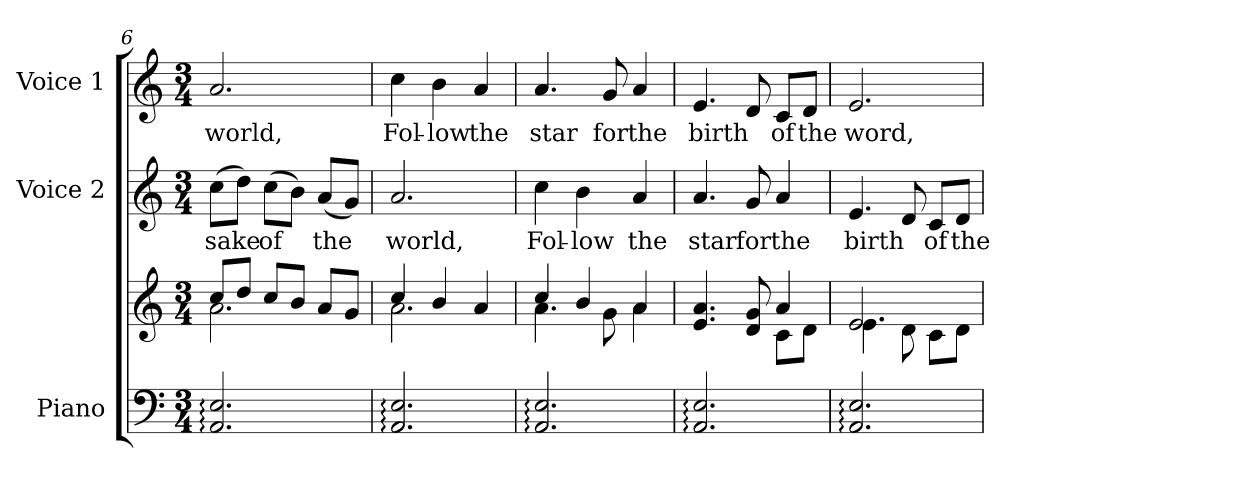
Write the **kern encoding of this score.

**kern	**kern	**kern	**text	**kern	**text
*part3	*part3	*part2	*part2	*part1	*part1
*staff4	*staff3	*staff2	*staff2	*staff1	*staff1
*I"Piano	*	*I"Voice 2	*	*I"Voice 1	*
*I'Pno.	*	*I'Voice	*	*I'Voice	*
*clefF4	*clefG2	*clefG2	*	*clefG2	*
*k[]	*k[]	*k[]	*	*k[]	*
*C:	*C:	*C:	*	*C:	*
*M3/4	*M3/4	*M3/4	*	*M3/4	*
=6	=6	=6	=6	=6	=6
*	*^	*	*	*	*
!	!	!	!	!LO:LY:b:color=#000000	!	!
!	!	!	!	!	!	!LO:LY:b:color=#000000
2.AAi/: 2.Ei:	2.ai\	8cci/L	(8cci\L	sake	2.ai/	world,
.	.	8ddi/J	8ddi\J)	.	.	.
!	!	!	!	!LO:LY:b:color=#000000	!	!
.	.	8cci/L	(8cci\L	of	.	.
.	.	8bi/J	8bi\J)	.	.	.
!	!	!	!	!LO:LY:b:color=#000000	!	!
.	.	8ai/L	(8ai/L	the	.	.
.	.	8gi/J	8gi/J)	.	.	.
=7	=7	=7	=7	=7	=7	=7
!	!	!	!	!LO:LY:b:color=#000000	!	!
!	!	!	!	!	!	!LO:LY:b:color=#000000
2.AAi/: 2.Ei:	4cci/	2.ai\	2.ai/	world,	4cci\	Fol-
!	!	!	!	!	!	!LO:LY:b:color=#000000
.	4bi/	.	.	.	4bi\	-low
!	!	!	!	!	!	!LO:LY:b:color=#000000
.	4ai/	.	.	.	4ai/	the
!!LO:LB:g=z
=8	=8	=8	=8	=8	=8	=8
!	!	!	!	!LO:LY:b:color=#000000	!	!
!	!	!	!	!	!	!LO:LY:b:color=#000000
2.AAi/: 2.Ei:	4.ai\	4cci/	4cci\	Fol-	4.ai/	star
!	!	!	!	!LO:LY:b:color=#000000	!	!
.	.	4bi/	4bi\	-low	.	.
!	!	!	!	!	!	!LO:LY:b:color=#000000
.	8gi\	.	.	.	8gi/	for
!	!	!	!	!LO:LY:b:color=#000000	!	!
!	!	!	!	!	!	!LO:LY:b:color=#000000
.	4ai/	4ai\	4ai/	the	4ai/	the
=9	=9	=9	=9	=9	=9	=9
!	!	!	!	!LO:LY:b:color=#000000	!	!
!	!	!	!	!	!	!LO:LY:b:color=#000000
2.AAi/: 2.Ei:	4.ei/ 4.ai	2ryy	4.ai/	star	4.ei/	birth
!	!	!	!	!LO:LY:b:color=#000000	!	!
.	8di/ 8gi	.	8gi/	for	8di/	.
!	!	!	!	!LO:LY:b:color=#000000	!	!
!	!	!	!	!	!	!LO:LY:b:color=#000000
.	4ai/	8ci\L	4ai/	the	8ci/L	of
!	!	!	!	!	!	!LO:LY:b:color=#000000
.	.	8di\J	.	.	8di/J	the
=10	=10	=10	=10	=10	=10	=10
!	!	!	!	!LO:LY:b:color=#000000	!	!
!	!	!	!	!	!	!LO:LY:b:color=#000000
2.AAi/: 2.Ei:	2.ei/	4.ei\	4.ei/	birth	2.ei/	word,
.	.	8di\	8di/	.	.	.
!	!	!	!	!LO:LY:b:color=#000000	!	!
.	.	8ci\L	8ci/L	of	.	.
!	!	!	!	!LO:LY:b:color=#000000	!	!
.	.	8di\J	8di/J	the	.	.
*	*v	*v	*	*	*	*
=	=	=	=	=	=
*-	*-	*-	*-	*-	*-
